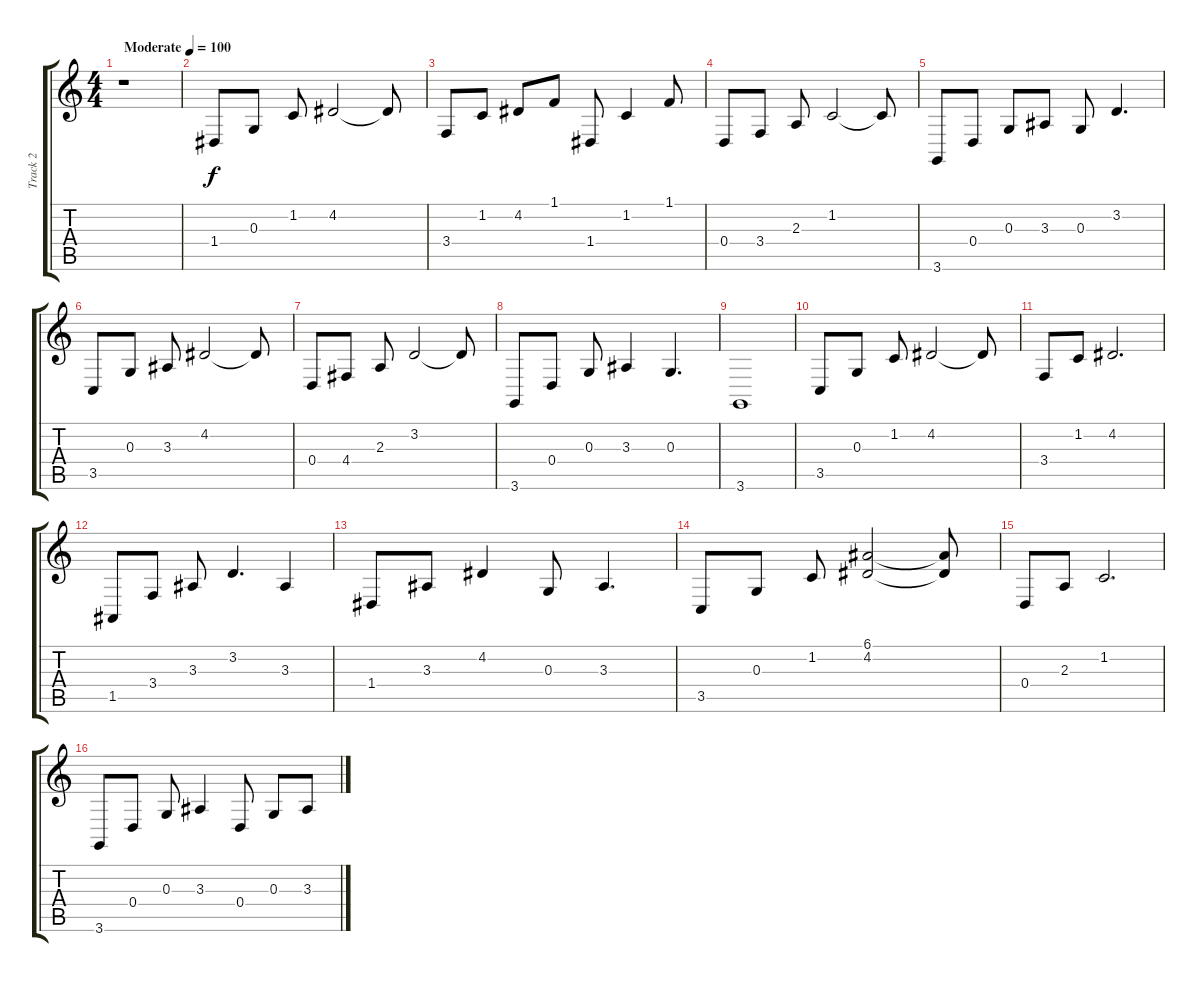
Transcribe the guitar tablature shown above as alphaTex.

\track ("Track 2" "Track 2") {instrument acousticgrandpiano}
\staff {score tabs}
\tuning (E4 B3 G3 D3 A2 E2) {hide}
\ts (4 4)
\tempo (100 "Moderate")
\clef g2
\ks c
r.1{dy f instrument acousticgrandpiano} |
1.4.8 0.3.8 1.2.8 4.2.2 4.2{t}.8 |
3.4.8 1.2.8 4.2.8 1.1.8 1.4.8 1.2.4 1.1.8 |
0.4.8 3.4.8 2.3.8 1.2.2 1.2{t}.8 |
3.6.8 0.4.8 0.3.8 3.3.8 0.3.8 3.2.4{d} |
3.5.8 0.3.8 3.3.8 4.2.2 4.2{t}.8 |
0.4.8 4.4.8 2.3.8 3.2.2 3.2{t}.8 |
3.6.8 0.4.8 0.3.8 3.3.4 0.3.4{d} |
3.6.1 |
3.5.8 0.3.8 1.2.8 4.2.2 4.2{t}.8 |
3.4.8 1.2.8 4.2.2{d} |
1.5.8 3.4.8 3.3.8 3.2.4{d} 3.3.4 |
1.4.8 3.3.8 4.2.4 0.3.8 3.3.4{d} |
3.5.8 0.3.8 1.2.8 (6.1 4.2).2 (6.1{t} 4.2{t}).8 |
0.4.8 2.3.8 1.2.2{d} |
3.6.8 0.4.8 0.3.8 3.3.4 0.4.8 0.3.8 3.3.8
